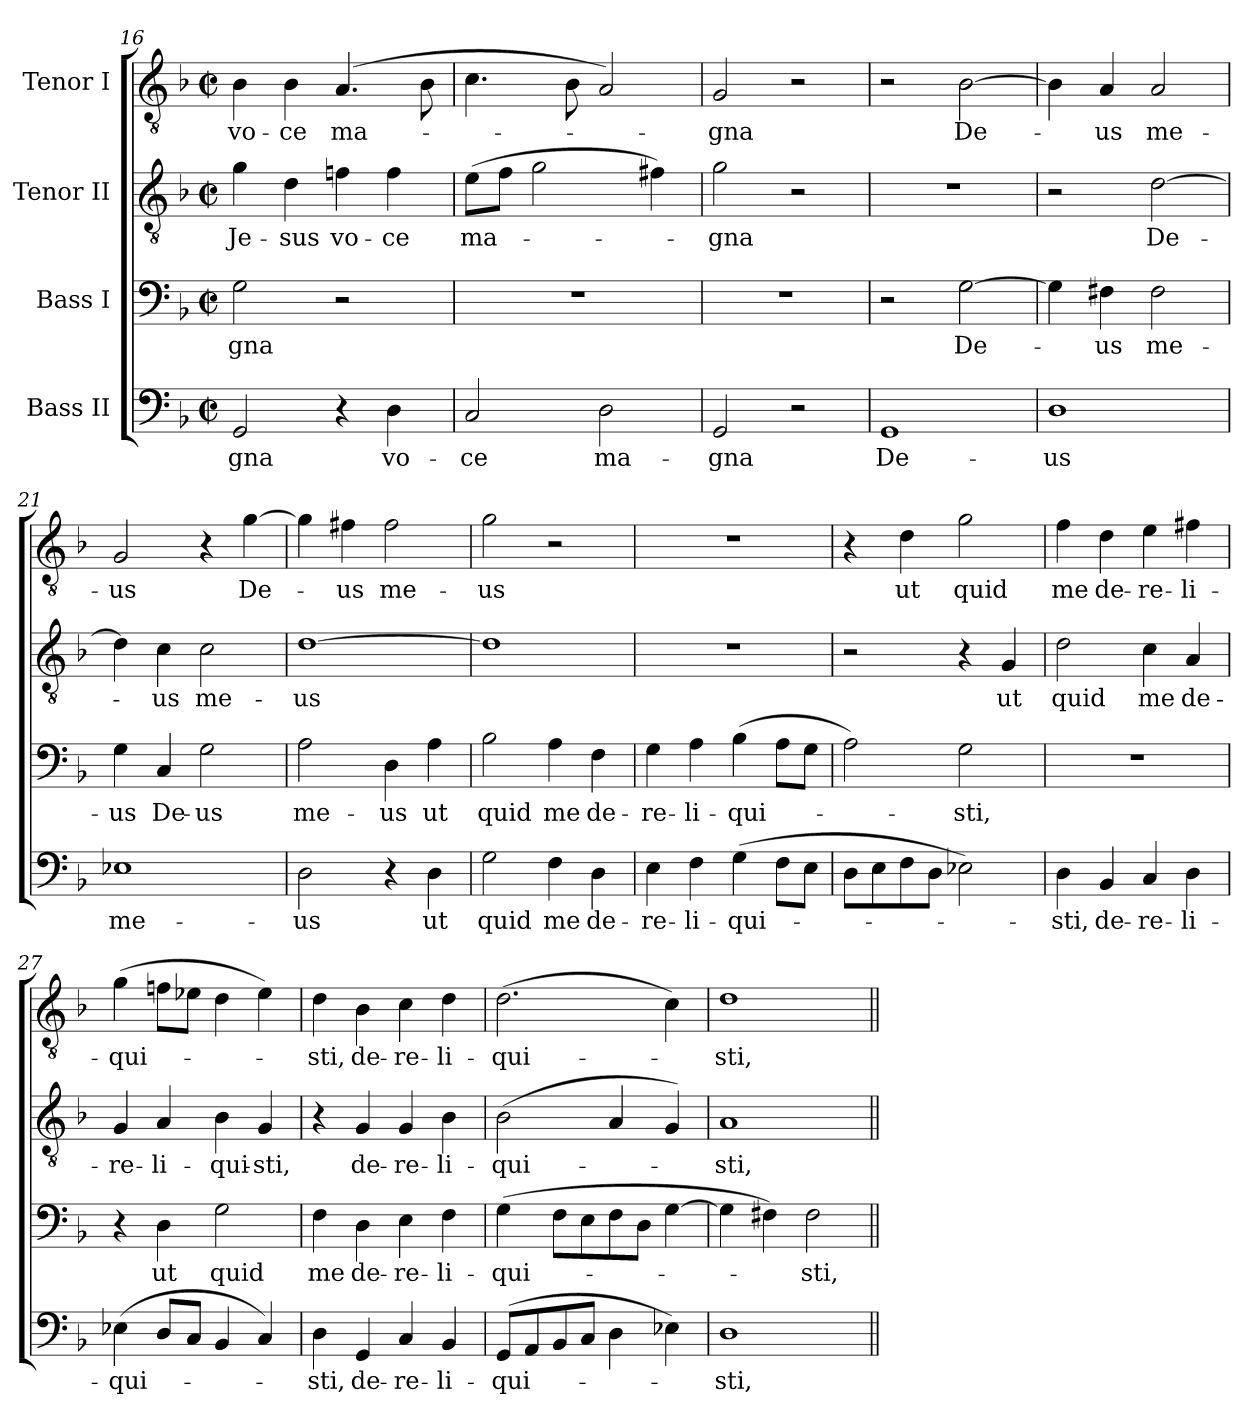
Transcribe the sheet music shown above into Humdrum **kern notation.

**kern	**text	**kern	**text	**kern	**text	**kern	**text
*part4	*part4	*part3	*part3	*part2	*part2	*part1	*part1
*staff4	*staff4	*staff3	*staff3	*staff2	*staff2	*staff1	*staff1
*I"Bass II	*	*I"Bass I	*	*I"Tenor II	*	*I"Tenor I	*
!!LO:LB:g=z
*clefF4	*	*clefF4	*	*clefGv2	*	*clefGv2	*
*k[b-]	*	*k[b-]	*	*k[b-]	*	*k[b-]	*
*F:	*	*F:	*	*F:	*	*F:	*
*M2/2	*	*M2/2	*	*M2/2	*	*M2/2	*
*met(c|)	*	*met(c|)	*	*met(c|)	*	*met(c|)	*
=16	=16	=16	=16	=16	=16	=16	=16
!	!LO:LY:b	!	!LO:LY:b	!	!LO:LY:b	!	!LO:LY:b
2GG/	-gna	2G\	-gna	4g\	Je-	4B-\	vo-
!	!	!	!	!	!LO:LY:b	!	!LO:LY:b
.	.	.	.	4d\	-sus	4B-\	-ce
!	!	!	!	!	!LO:LY:b	!	!LO:LY:b
4r	.	2r	.	4fn\	vo-	(>4.A/	ma-
!	!LO:LY:b	!	!	!	!LO:LY:b	!	!
4D\	vo-	.	.	4f\	-ce	.	.
.	.	.	.	.	.	8B-\	.
=17	=17	=17	=17	=17	=17	=17	=17
!	!LO:LY:b	!	!	!	!LO:LY:b	!	!
2C/	-ce	1r	.	(>8e\L	ma-	4.c\	.
.	.	.	.	8f\J	.	.	.
.	.	.	.	2g\	.	.	.
.	.	.	.	.	.	8B-\	.
!	!LO:LY:b	!	!	!	!	!	!
2D\	ma-	.	.	.	.	2A/)	.
.	.	.	.	4f#X\)	.	.	.
=18	=18	=18	=18	=18	=18	=18	=18
!	!LO:LY:b	!	!	!	!LO:LY:b	!	!LO:LY:b
2GG/	-gna	1r	.	2g\	-gna	2G/	-gna
2r	.	.	.	2r	.	2r	.
=19	=19	=19	=19	=19	=19	=19	=19
!	!LO:LY:b	!	!	!	!	!	!
1GG	De-	2r	.	1r	.	2r	.
!	!	!	!LO:LY:b	!	!	!	!LO:LY:b
.	.	[2G\	De-	.	.	[2B-\	De-
=20	=20	=20	=20	=20	=20	=20	=20
!	!LO:LY:b	!	!	!	!	!	!
1D	-us	4G\]	.	2r	.	4B-\]	.
!	!	!	!LO:LY:b	!	!	!	!LO:LY:b
.	.	4F#X\	-us	.	.	4A/	-us
!	!	!	!LO:LY:b	!	!LO:LY:b	!	!LO:LY:b
.	.	2F#\	me-	[2d\	De-	2A/	me-
!!LO:LB:g=z
=21	=21	=21	=21	=21	=21	=21	=21
!	!LO:LY:b	!	!LO:LY:b	!	!	!	!LO:LY:b
1E-X	me-	4G\	-us	4d\]	.	2G/	-us
!	!	!	!LO:LY:b	!	!LO:LY:b	!	!
.	.	4C/	De-	4c\	-us	.	.
!	!	!	!LO:LY:b	!	!LO:LY:b	!	!
.	.	2G\	-us	2c\	me-	4r	.
!	!	!	!	!	!	!	!LO:LY:b
.	.	.	.	.	.	[4g\	De-
=22	=22	=22	=22	=22	=22	=22	=22
!	!LO:LY:b	!	!LO:LY:b	!	!LO:LY:b	!	!
2D\	-us	2A\	me-	[1d	-us	4g\]	.
!	!	!	!	!	!	!	!LO:LY:b
.	.	.	.	.	.	4f#X\	-us
!	!	!	!LO:LY:b	!	!	!	!LO:LY:b
4r	.	4D\	-us	.	.	2f#\	me-
!	!LO:LY:b	!	!LO:LY:b	!	!	!	!
4D\	ut	4A\	ut	.	.	.	.
=23	=23	=23	=23	=23	=23	=23	=23
!	!LO:LY:b	!	!LO:LY:b	!	!	!	!LO:LY:b
2G\	quid	2B-\	quid	1d]	.	2g\	-us
!	!LO:LY:b	!	!LO:LY:b	!	!	!	!
4F\	me	4A\	me	.	.	2r	.
!	!LO:LY:b	!	!LO:LY:b	!	!	!	!
4D\	de-	4F\	de-	.	.	.	.
=24	=24	=24	=24	=24	=24	=24	=24
!	!LO:LY:b	!	!LO:LY:b	!	!	!	!
4E\	-re-	4G\	-re-	1r	.	1r	.
!	!LO:LY:b	!	!LO:LY:b	!	!	!	!
4F\	-li-	4A\	-li-	.	.	.	.
!	!LO:LY:b	!	!LO:LY:b	!	!	!	!
(>4G\	-qui-	(>4B-\	-qui-	.	.	.	.
8F\L	.	8A\L	.	.	.	.	.
8E\J	.	8G\J	.	.	.	.	.
=25	=25	=25	=25	=25	=25	=25	=25
8D\L	.	2A\)	.	2r	.	4r	.
8E\	.	.	.	.	.	.	.
!	!	!	!	!	!	!	!LO:LY:b
8F\	.	.	.	.	.	4d\	ut
8D\J	.	.	.	.	.	.	.
!	!	!	!LO:LY:b	!	!	!	!LO:LY:b
2E-X\)	.	2G\	-sti,	4r	.	2g\	quid
!	!	!	!	!	!LO:LY:b	!	!
.	.	.	.	4G/	ut	.	.
!!LO:PB:g=z
=26	=26	=26	=26	=26	=26	=26	=26
!	!LO:LY:b	!	!	!	!LO:LY:b	!	!LO:LY:b
4D\	-sti,	1r	.	2d\	quid	4f\	me
!	!LO:LY:b	!	!	!	!	!	!LO:LY:b
4BB-/	de-	.	.	.	.	4d\	de-
!	!LO:LY:b	!	!	!	!LO:LY:b	!	!LO:LY:b
4C/	-re-	.	.	4c\	me	4e\	-re-
!	!LO:LY:b	!	!	!	!LO:LY:b	!	!LO:LY:b
4D\	-li-	.	.	4A/	de-	4f#X\	-li-
=27	=27	=27	=27	=27	=27	=27	=27
!	!LO:LY:b	!	!	!	!LO:LY:b	!	!LO:LY:b
(>4E-X\	-qui-	4r	.	4G/	-re-	(>4g\	-qui-
!	!	!	!LO:LY:b	!	!LO:LY:b	!	!
8D/L	.	4D\	ut	4A/	-li-	8fn\L	.
8C/J	.	.	.	.	.	8e-X\J	.
!	!	!	!LO:LY:b	!	!LO:LY:b	!	!
4BB-/	.	2G\	quid	4B-\	-qui-	4d\	.
!	!	!	!	!	!LO:LY:b	!	!
4C/)	.	.	.	4G/	-sti,	4e-\)	.
=28	=28	=28	=28	=28	=28	=28	=28
!	!LO:LY:b	!	!LO:LY:b	!	!	!	!LO:LY:b
4D\	-sti,	4F\	me	4r	.	4d\	-sti,
!	!LO:LY:b	!	!LO:LY:b	!	!LO:LY:b	!	!LO:LY:b
4GG/	de-	4D\	de-	4G/	de-	4B-\	de-
!	!LO:LY:b	!	!LO:LY:b	!	!LO:LY:b	!	!LO:LY:b
4C/	-re-	4E\	-re-	4G/	-re-	4c\	-re-
!	!LO:LY:b	!	!LO:LY:b	!	!LO:LY:b	!	!LO:LY:b
4BB-/	-li-	4F\	-li-	4B-\	-li-	4d\	-li-
=29	=29	=29	=29	=29	=29	=29	=29
!	!LO:LY:b	!	!LO:LY:b	!	!LO:LY:b	!	!LO:LY:b
(>8GG/L	-qui-	(>4G\	-qui-	(>2B-\	-qui-	(>2.d\	-qui-
8AA/	.	.	.	.	.	.	.
8BB-/	.	8F\L	.	.	.	.	.
8C/J	.	8E\	.	.	.	.	.
4D\	.	8F\	.	4A/	.	.	.
.	.	8D\J	.	.	.	.	.
4E-X\)	.	[4G\	.	4G/)	.	4c\)	.
=30	=30	=30	=30	=30	=30	=30	=30
!	!LO:LY:b	!	!	!	!LO:LY:b	!	!LO:LY:b
1D	-sti,	4G\]	.	1A	-sti,	1d	-sti,
.	.	4F#X\)	.	.	.	.	.
!	!	!	!LO:LY:b	!	!	!	!
.	.	2F#\	-sti,	.	.	.	.
=||	=||	=||	=||	=||	=||	=||	=||
*-	*-	*-	*-	*-	*-	*-	*-
